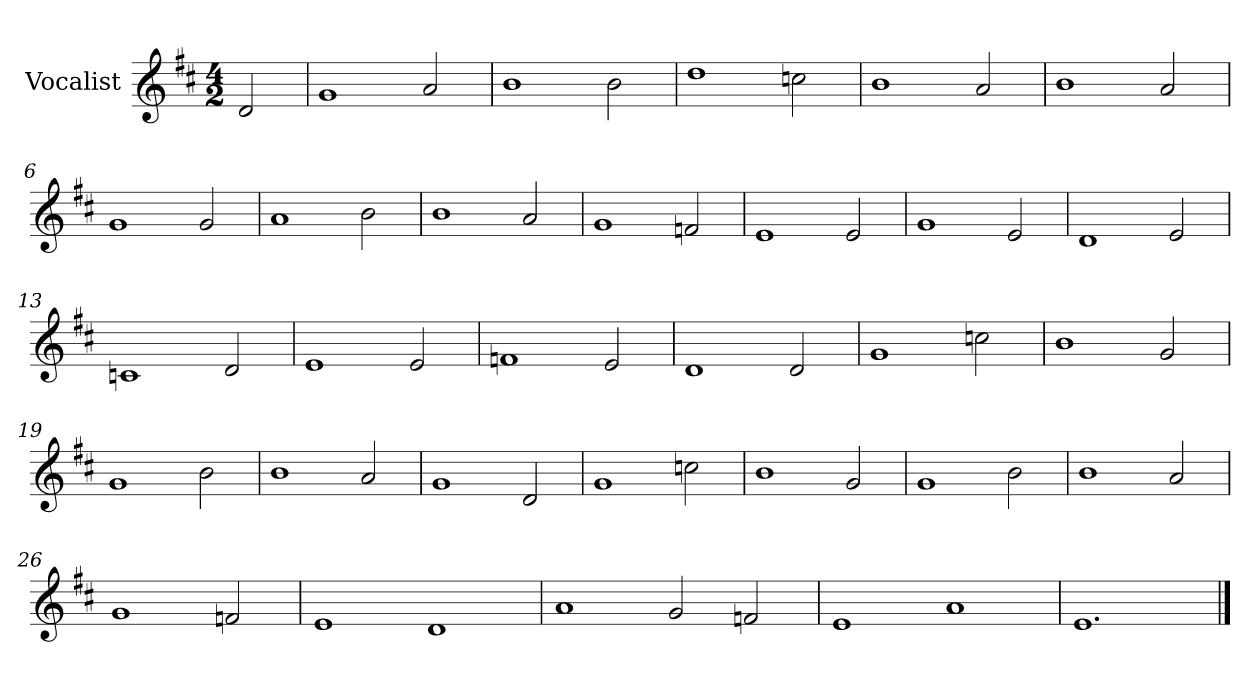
**kern
*part1
*staff1
*I"Vocalist
*k[f#c#]
*D:
*M4/2
=
2d
=1
1g
2a
=2
1b
2b
=3
1dd
2ccn
=4
1b
2a
=5
1b
2a
=6
1g
2g
=7
1a
2b
=8
1b
2a
=9
1g
2fn
=10
1e
2e
=11
1g
2e
=12
1d
2e
=13
1cn
2d
=14
1e
2e
=15
1fn
2e
=16
1d
2d
=17
1g
2ccn
=18
1b
2g
=19
1g
2b
=20
1b
2a
=21
1g
2d
=22
1g
2ccn
=23
1b
2g
=24
1g
2b
=25
1b
2a
=26
1g
2fn
=27
1e
1d
=28
1a
2g
2fn
=29
1e
1a
=30
1.e
==
*-
